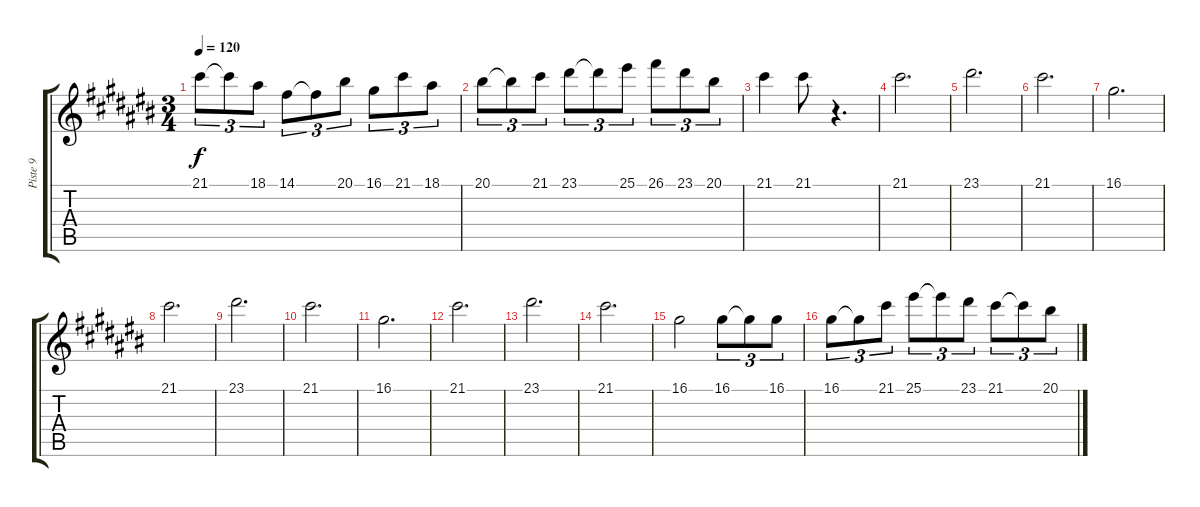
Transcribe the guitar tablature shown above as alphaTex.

\track ("Piste 9" "Piste 9") {instrument recorder}
\staff {score tabs}
\tuning (E4 B3 G3 D3 A2 E2) {hide}
\ts (3 4)
\tempo 120
\clef g2
\ks c#
21.1.8{tu (3 2) dy f} 21.1{t}.8{tu (3 2)} 18.1.8{tu (3 2)} 14.1.8{tu (3 2)} 14.1{t}.8{tu (3 2)} 20.1.8{tu (3 2)} 16.1.8{tu (3 2)} 21.1.8{tu (3 2)} 18.1.8{tu (3 2)} |
20.1.8{tu (3 2)} 20.1{t}.8{tu (3 2)} 21.1.8{tu (3 2)} 23.1.8{tu (3 2)} 23.1{t}.8{tu (3 2)} 25.1.8{tu (3 2)} 26.1.8{tu (3 2)} 23.1.8{tu (3 2)} 20.1.8{tu (3 2)} |
21.1.4 21.1.8 r.4{d} |
21.1.2{d} |
23.1.2{d} |
21.1.2{d} |
16.1.2{d} |
21.1.2{d} |
23.1.2{d} |
21.1.2{d} |
16.1.2{d} |
21.1.2{d} |
23.1.2{d} |
21.1.2{d} |
16.1.2 16.1.8{tu (3 2)} 16.1{t}.8{tu (3 2)} 16.1.8{tu (3 2)} |
16.1.8{tu (3 2)} 16.1{t}.8{tu (3 2)} 21.1.8{tu (3 2)} 25.1.8{tu (3 2)} 25.1{t}.8{tu (3 2)} 23.1.8{tu (3 2)} 21.1.8{tu (3 2)} 21.1{t}.8{tu (3 2)} 20.1.8{tu (3 2)}
